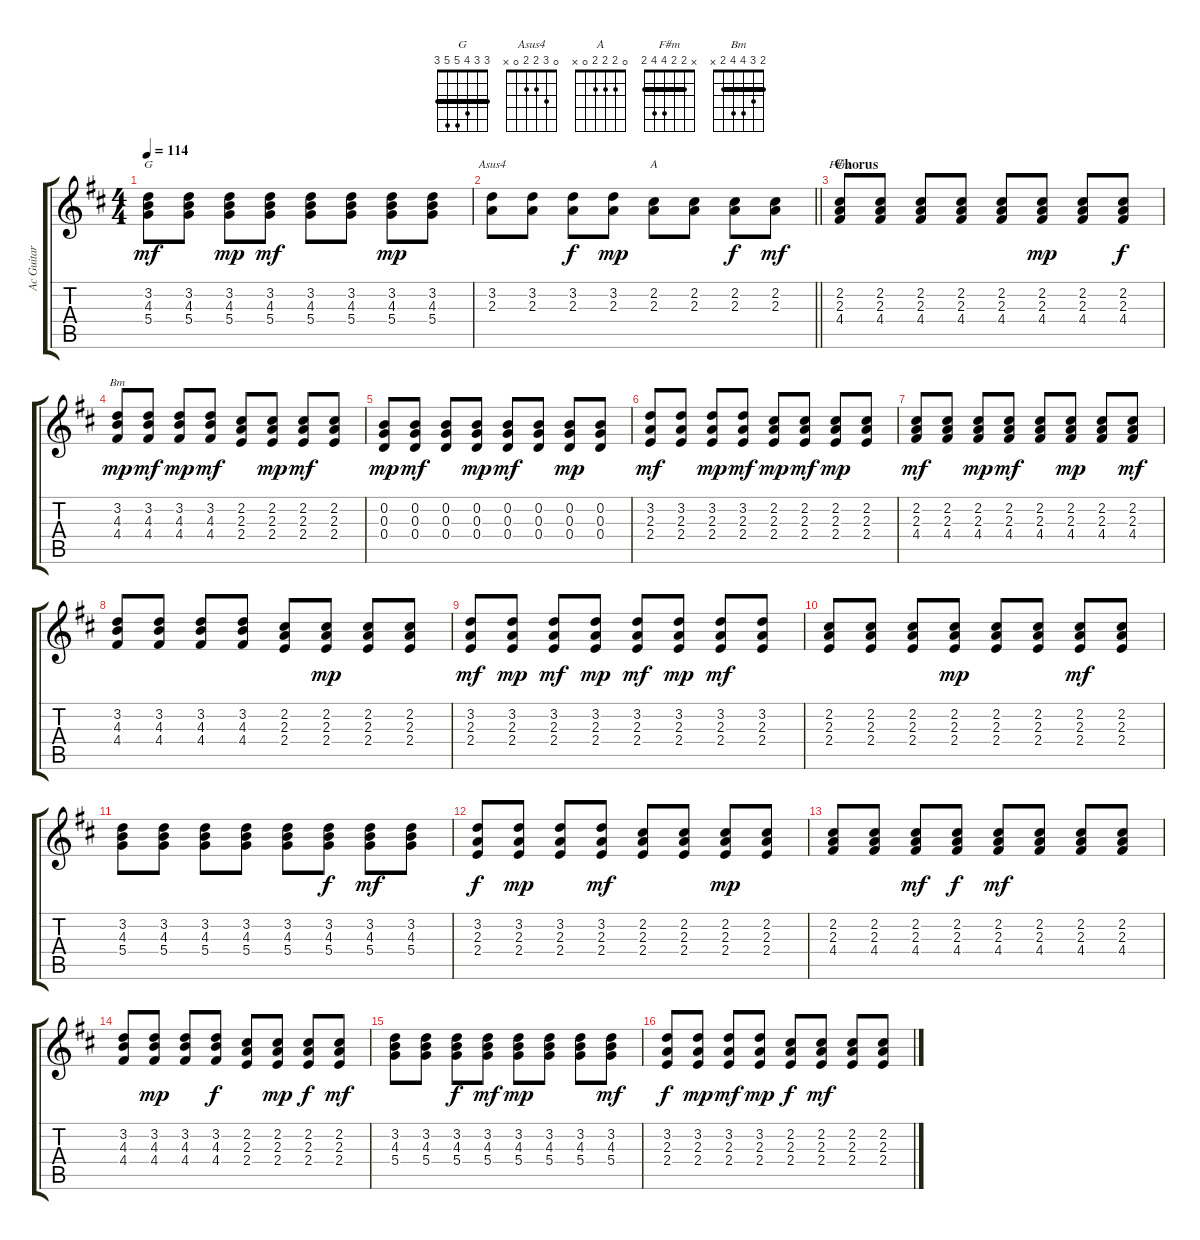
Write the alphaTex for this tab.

\track ("Ac Guitar" "Ac Guitar") {instrument acousticguitarsteel}
\staff {score tabs}
\tuning (E4 B3 G3 D3 A2 E2) {hide}
\chord ("G" 3 3 4 5 5 3) {barre 3}
\chord ("Asus4" 0 3 2 2 0 x)
\chord ("A" 0 2 2 2 0 x)
\chord ("F#m" x 2 2 4 4 2) {barre 2}
\chord ("Bm" 2 3 4 4 2 x) {barre 2}
\ts (4 4)
\tempo 114
\clef g2
\ks d
(3.2 4.3 5.4).8{ch "G" dy mf} (3.2 4.3 5.4).8 (3.2 4.3 5.4).8{dy mp} (3.2 4.3 5.4).8{dy mf} (3.2 4.3 5.4).8 (3.2 4.3 5.4).8 (3.2 4.3 5.4).8{dy mp} (3.2 4.3 5.4).8 |
\barLineRight lightlight
(3.2 2.3).8{ch "Asus4"} (3.2 2.3).8 (3.2 2.3).8{dy f} (3.2 2.3).8{dy mp} (2.2 2.3).8{ch "A"} (2.2 2.3).8 (2.2 2.3).8{dy f} (2.2 2.3).8{dy mf} |
\section ("" "Chorus")
(2.2 2.3 4.4).8{ch "F#m"} (2.2 2.3 4.4).8 (2.2 2.3 4.4).8 (2.2 2.3 4.4).8 (2.2 2.3 4.4).8 (2.2 2.3 4.4).8{dy mp} (2.2 2.3 4.4).8 (2.2 2.3 4.4).8{dy f} |
(3.2 4.3 4.4).8{ch "Bm" dy mp} (3.2 4.3 4.4).8{dy mf} (3.2 4.3 4.4).8{dy mp} (3.2 4.3 4.4).8{dy mf} (2.2 2.3 2.4).8 (2.2 2.3 2.4).8{dy mp} (2.2 2.3 2.4).8{dy mf} (2.2 2.3 2.4).8 |
(0.2 0.3 0.4).8{dy mp} (0.2 0.3 0.4).8{dy mf} (0.2 0.3 0.4).8 (0.2 0.3 0.4).8{dy mp} (0.2 0.3 0.4).8{dy mf} (0.2 0.3 0.4).8 (0.2 0.3 0.4).8{dy mp} (0.2 0.3 0.4).8 |
(3.2 2.3 2.4).8{dy mf} (3.2 2.3 2.4).8 (3.2 2.3 2.4).8{dy mp} (3.2 2.3 2.4).8{dy mf} (2.2 2.3 2.4).8{dy mp} (2.2 2.3 2.4).8{dy mf} (2.2 2.3 2.4).8{dy mp} (2.2 2.3 2.4).8 |
(2.2 2.3 4.4).8{dy mf} (2.2 2.3 4.4).8 (2.2 2.3 4.4).8{dy mp} (2.2 2.3 4.4).8{dy mf} (2.2 2.3 4.4).8 (2.2 2.3 4.4).8{dy mp} (2.2 2.3 4.4).8 (2.2 2.3 4.4).8{dy mf} |
(3.2 4.3 4.4).8 (3.2 4.3 4.4).8 (3.2 4.3 4.4).8 (3.2 4.3 4.4).8 (2.2 2.3 2.4).8 (2.2 2.3 2.4).8{dy mp} (2.2 2.3 2.4).8 (2.2 2.3 2.4).8 |
(3.2 2.3 2.4).8{dy mf} (3.2 2.3 2.4).8{dy mp} (3.2 2.3 2.4).8{dy mf} (3.2 2.3 2.4).8{dy mp} (3.2 2.3 2.4).8{dy mf} (3.2 2.3 2.4).8{dy mp} (3.2 2.3 2.4).8{dy mf} (3.2 2.3 2.4).8 |
(2.2 2.3 2.4).8 (2.2 2.3 2.4).8 (2.2 2.3 2.4).8 (2.2 2.3 2.4).8{dy mp} (2.2 2.3 2.4).8 (2.2 2.3 2.4).8 (2.2 2.3 2.4).8{dy mf} (2.2 2.3 2.4).8 |
(3.2 4.3 5.4).8 (3.2 4.3 5.4).8 (3.2 4.3 5.4).8 (3.2 4.3 5.4).8 (3.2 4.3 5.4).8 (3.2 4.3 5.4).8{dy f} (3.2 4.3 5.4).8{dy mf} (3.2 4.3 5.4).8 |
(3.2 2.3 2.4).8{dy f} (3.2 2.3 2.4).8{dy mp} (3.2 2.3 2.4).8 (3.2 2.3 2.4).8{dy mf} (2.2 2.3 2.4).8 (2.2 2.3 2.4).8 (2.2 2.3 2.4).8{dy mp} (2.2 2.3 2.4).8 |
(2.2 2.3 4.4).8 (2.2 2.3 4.4).8 (2.2 2.3 4.4).8{dy mf} (2.2 2.3 4.4).8{dy f} (2.2 2.3 4.4).8{dy mf} (2.2 2.3 4.4).8 (2.2 2.3 4.4).8 (2.2 2.3 4.4).8 |
(3.2 4.3 4.4).8 (3.2 4.3 4.4).8{dy mp} (3.2 4.3 4.4).8 (3.2 4.3 4.4).8{dy f} (2.2 2.3 2.4).8 (2.2 2.3 2.4).8{dy mp} (2.2 2.3 2.4).8{dy f} (2.2 2.3 2.4).8{dy mf} |
(3.2 4.3 5.4).8 (3.2 4.3 5.4).8 (3.2 4.3 5.4).8{dy f} (3.2 4.3 5.4).8{dy mf} (3.2 4.3 5.4).8{dy mp} (3.2 4.3 5.4).8 (3.2 4.3 5.4).8 (3.2 4.3 5.4).8{dy mf} |
(3.2 2.3 2.4).8{dy f} (3.2 2.3 2.4).8{dy mp} (3.2 2.3 2.4).8{dy mf} (3.2 2.3 2.4).8{dy mp} (2.2 2.3 2.4).8{dy f} (2.2 2.3 2.4).8{dy mf} (2.2 2.3 2.4).8 (2.2 2.3 2.4).8
